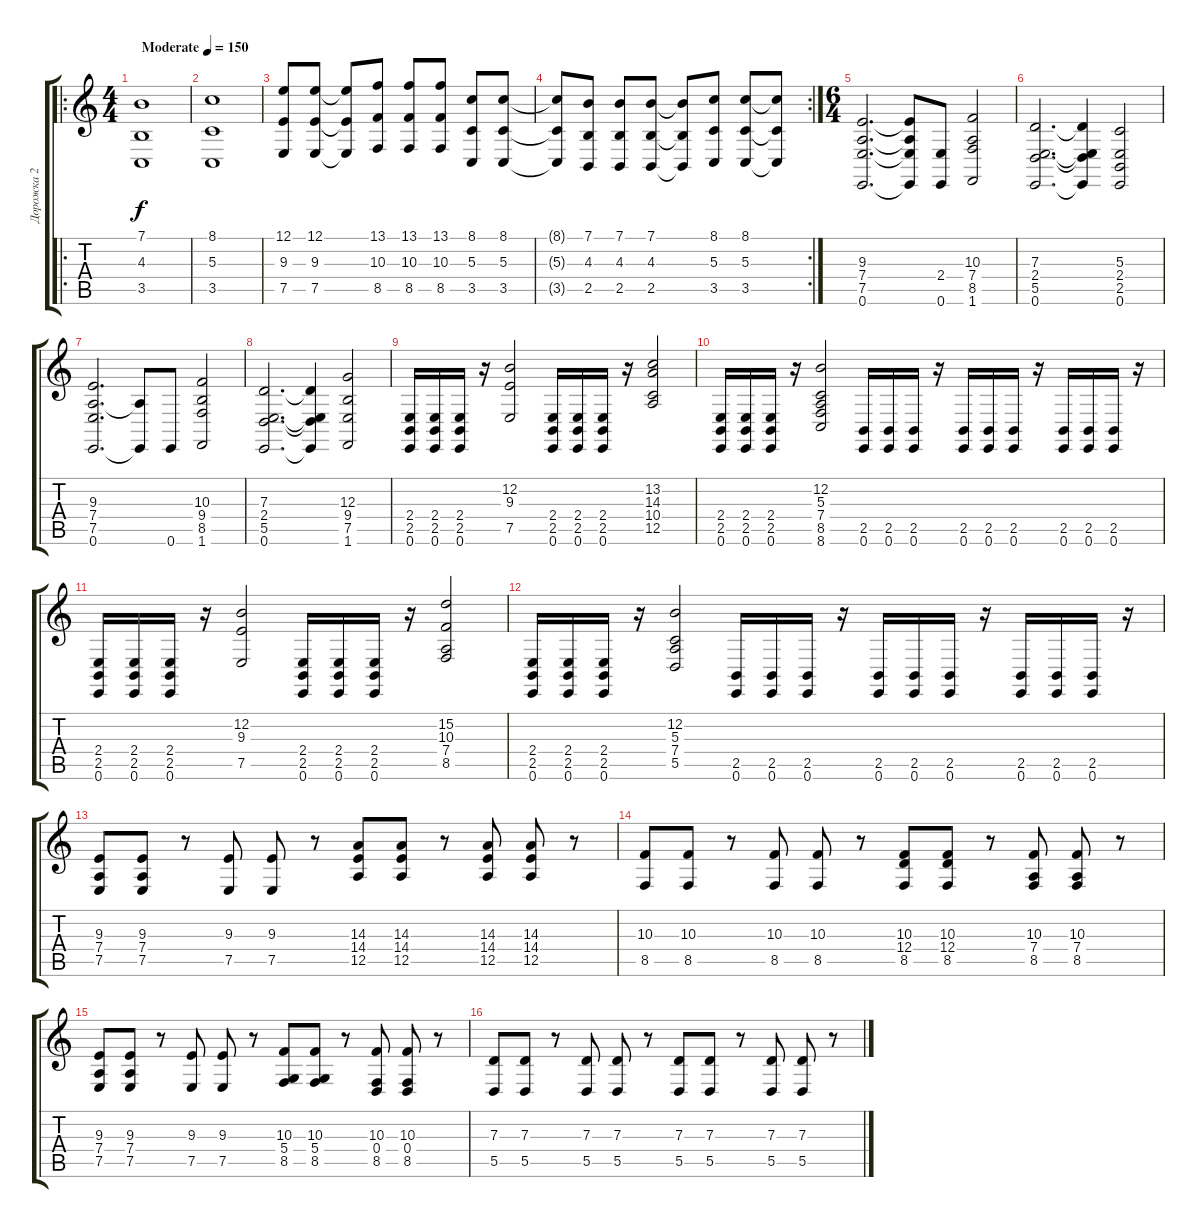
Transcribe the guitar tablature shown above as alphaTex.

\track ("Дорожка 2" "Дорожка 2") {instrument acousticgrandpiano}
\staff {score tabs}
\tuning (E4 B3 G3 D3 A2 E2) {hide}
\ro
\ts (4 4)
\tempo (150 "Moderate")
\clef g2
\ks c
(7.1 4.3 3.5).1{dy f instrument acousticgrandpiano} |
(8.1 5.3 3.5).1 |
(12.1 9.3 7.5).8 (12.1 9.3 7.5).8 (12.1{t} 9.3{t} 7.5{t}).8 (13.1 10.3 8.5).8 (13.1 10.3 8.5).8 (13.1 10.3 8.5).8 (8.1 5.3 3.5).8 (8.1 5.3 3.5).8 |
\rc 2
(8.1{t} 5.3{t} 3.5{t}).8 (7.1 4.3 2.5).8 (7.1 4.3 2.5).8 (7.1 4.3 2.5).8 (7.1{t} 4.3{t} 2.5{t}).8 (8.1 5.3 3.5).8 (8.1 5.3 3.5).8 (8.1{t} 5.3{t} 3.5{t}).8 |
\ts (6 4)
(9.3 7.4 7.5 0.6).2{d} (9.3{t} 7.4{t} 7.5{t} 0.6{t}).8 (2.4 0.6).8 (10.3 7.4 8.5 1.6).2 |
(7.3 2.4 5.5 0.6).2{d} (7.3{t} 2.4{t} 5.5{t} 0.6{t}).4 (5.3 2.4 2.5 0.6).2 |
(9.3 7.4 7.5 0.6).2{d} (7.4{t} 0.6{t}).8 0.6.8 (10.3 9.4 8.5 1.6).2 |
(7.3 2.4 5.5 0.6).2{d} (7.3{t} 2.4{t} 5.5{t} 0.6{t}).4 (12.3 9.4 7.5 1.6).2 |
(2.4 2.5 0.6).16 (2.4 2.5 0.6).16 (2.4 2.5 0.6).16 r.16 (12.2 9.3 7.5).2 (2.4 2.5 0.6).16 (2.4 2.5 0.6).16 (2.4 2.5 0.6).16 r.16 (13.2 14.3 10.4 12.5).2 |
(2.4 2.5 0.6).16 (2.4 2.5 0.6).16 (2.4 2.5 0.6).16 r.16 (12.2 5.3 7.4 8.5 8.6).2 (2.5 0.6).16 (2.5 0.6).16 (2.5 0.6).16 r.16 (2.5 0.6).16 (2.5 0.6).16 (2.5 0.6).16 r.16 (2.5 0.6).16 (2.5 0.6).16 (2.5 0.6).16 r.16 |
(2.4 2.5 0.6).16 (2.4 2.5 0.6).16 (2.4 2.5 0.6).16 r.16 (12.2 9.3 7.5).2 (2.4 2.5 0.6).16 (2.4 2.5 0.6).16 (2.4 2.5 0.6).16 r.16 (15.2 10.3 7.4 8.5).2 |
(2.4 2.5 0.6).16 (2.4 2.5 0.6).16 (2.4 2.5 0.6).16 r.16 (12.2 5.3 7.4 5.5).2 (2.5 0.6).16 (2.5 0.6).16 (2.5 0.6).16 r.16 (2.5 0.6).16 (2.5 0.6).16 (2.5 0.6).16 r.16 (2.5 0.6).16 (2.5 0.6).16 (2.5 0.6).16 r.16 |
(9.3 7.4 7.5).8 (9.3 7.4 7.5).8 r.8 (9.3 7.5).8 (9.3 7.5).8 r.8 (14.3 14.4 12.5).8 (14.3 14.4 12.5).8 r.8 (14.3 14.4 12.5).8 (14.3 14.4 12.5).8 r.8 |
(10.3 8.5).8 (10.3 8.5).8 r.8 (10.3 8.5).8 (10.3 8.5).8 r.8 (10.3 12.4 8.5).8 (10.3 12.4 8.5).8 r.8 (10.3 7.4 8.5).8 (10.3 7.4 8.5).8 r.8 |
(9.3 7.4 7.5).8 (9.3 7.4 7.5).8 r.8 (9.3 7.5).8 (9.3 7.5).8 r.8 (10.3 5.4 8.5).8 (10.3 5.4 8.5).8 r.8 (10.3 0.4 8.5).8 (10.3 0.4 8.5).8 r.8 |
(7.3 5.5).8 (7.3 5.5).8 r.8 (7.3 5.5).8 (7.3 5.5).8 r.8 (7.3 5.5).8 (7.3 5.5).8 r.8 (7.3 5.5).8 (7.3 5.5).8 r.8
